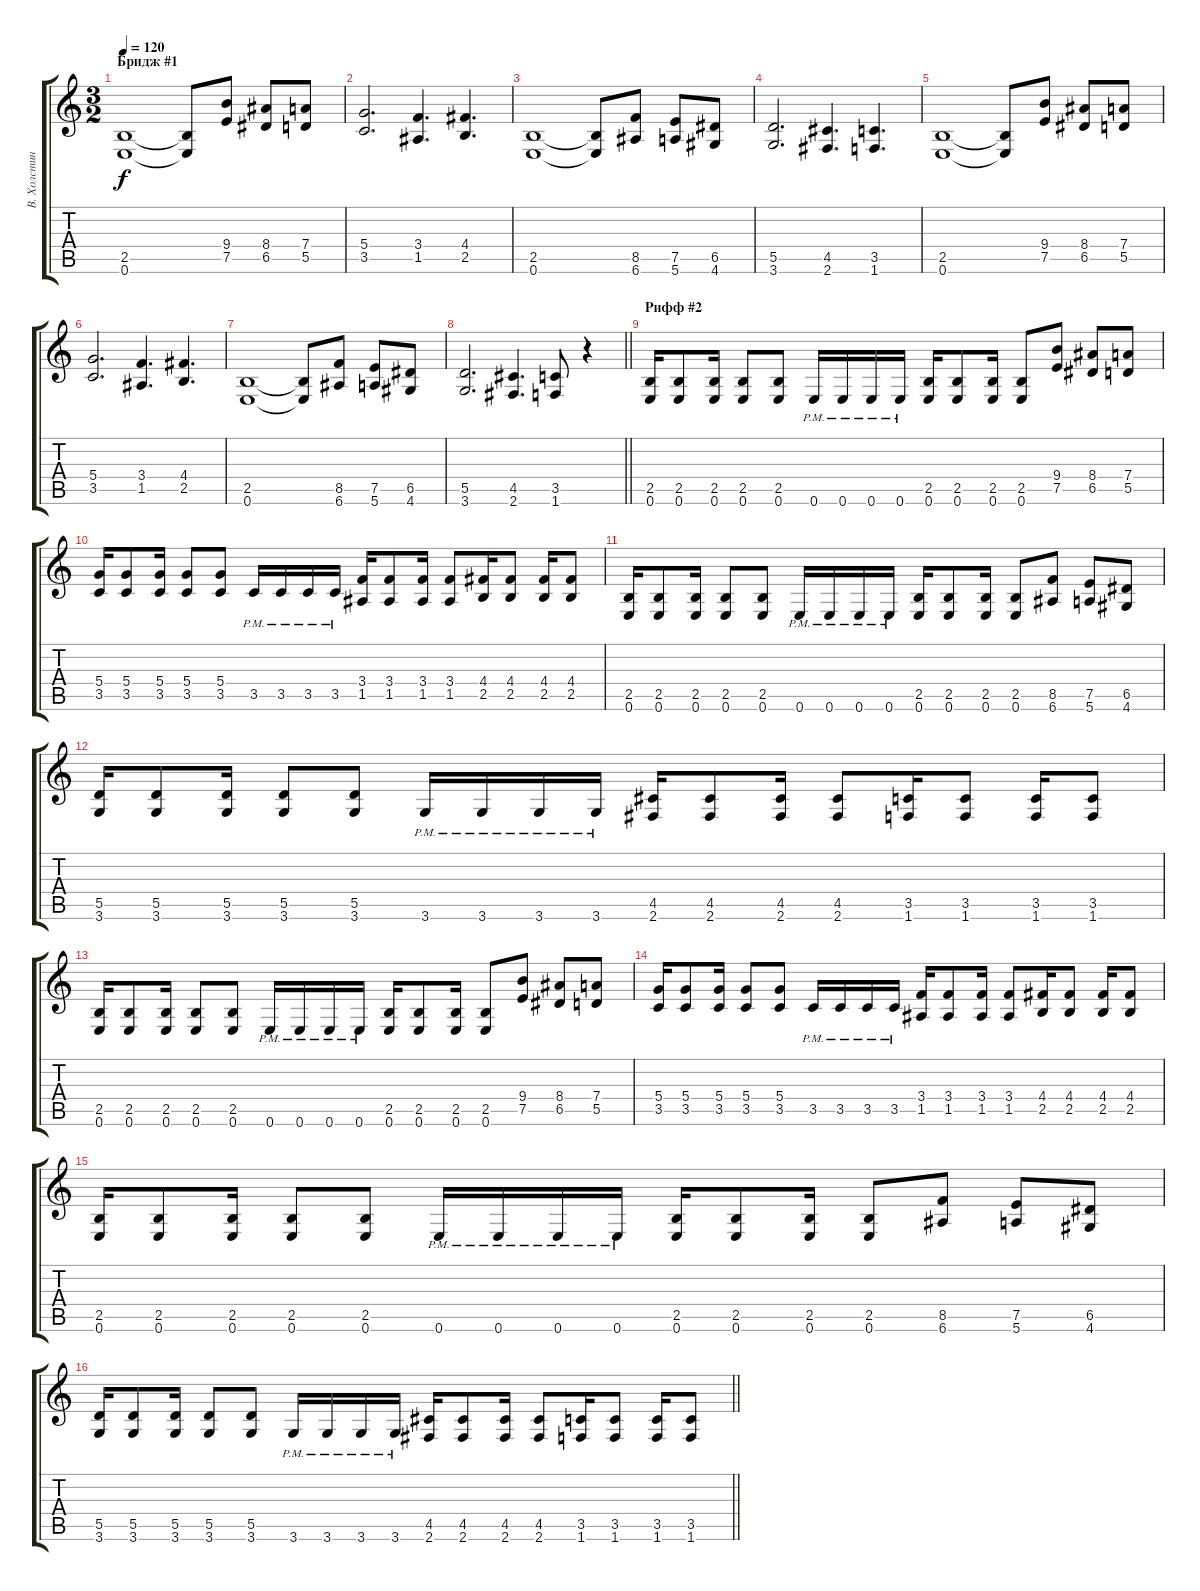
\track ("В. Холстинин" "В. Холстин") {instrument distortionguitar}
\staff {score tabs}
\tuning (E4 B3 G3 D3 A2 E2) {hide}
\ts (3 2)
\section ("" "Бридж #1")
\tempo 120
\clef g2
\ks c
(2.5 0.6).1{dy f} (2.5{t} 0.6{t}).8 (9.4 7.5).8 (8.4 6.5).8 (7.4 5.5).8 |
(5.4 3.5).2{d} (3.4 1.5).4{d} (4.4 2.5).4{d} |
(2.5 0.6).1 (2.5{t} 0.6{t}).8 (8.5 6.6).8 (7.5 5.6).8 (6.5 4.6).8 |
(5.5 3.6).2{d} (4.5 2.6).4{d} (3.5 1.6).4{d} |
(2.5 0.6).1 (2.5{t} 0.6{t}).8 (9.4 7.5).8 (8.4 6.5).8 (7.4 5.5).8 |
(5.4 3.5).2{d} (3.4 1.5).4{d} (4.4 2.5).4{d} |
(2.5 0.6).1 (2.5{t} 0.6{t}).8 (8.5 6.6).8 (7.5 5.6).8 (6.5 4.6).8 |
\barLineRight lightlight
(5.5 3.6).2{d} (4.5 2.6).4{d} (3.5 1.6).8 r.4 |
\section ("" "Рифф #2")
(2.5 0.6).16 (2.5 0.6).8 (2.5 0.6).16 (2.5 0.6).8 (2.5 0.6).8 0.6{pm}.16 0.6{pm}.16 0.6{pm}.16 0.6{pm}.16 (2.5 0.6).16 (2.5 0.6).8 (2.5 0.6).16 (2.5 0.6).8 (9.4 7.5).8 (8.4 6.5).8 (7.4 5.5).8 |
(5.4 3.5).16 (5.4 3.5).8 (5.4 3.5).16 (5.4 3.5).8 (5.4 3.5).8 3.5{pm}.16 3.5{pm}.16 3.5{pm}.16 3.5{pm}.16 (3.4 1.5).16 (3.4 1.5).8 (3.4 1.5).16 (3.4 1.5).8 (4.4 2.5).16 (4.4 2.5).8 (4.4 2.5).16 (4.4 2.5).8 |
(2.5 0.6).16 (2.5 0.6).8 (2.5 0.6).16 (2.5 0.6).8 (2.5 0.6).8 0.6{pm}.16 0.6{pm}.16 0.6{pm}.16 0.6{pm}.16 (2.5 0.6).16 (2.5 0.6).8 (2.5 0.6).16 (2.5 0.6).8 (8.5 6.6).8 (7.5 5.6).8 (6.5 4.6).8 |
(5.5 3.6).16 (5.5 3.6).8 (5.5 3.6).16 (5.5 3.6).8 (5.5 3.6).8 3.6{pm}.16 3.6{pm}.16 3.6{pm}.16 3.6{pm}.16 (4.5 2.6).16 (4.5 2.6).8 (4.5 2.6).16 (4.5 2.6).8 (3.5 1.6).16 (3.5 1.6).8 (3.5 1.6).16 (3.5 1.6).8 |
(2.5 0.6).16 (2.5 0.6).8 (2.5 0.6).16 (2.5 0.6).8 (2.5 0.6).8 0.6{pm}.16 0.6{pm}.16 0.6{pm}.16 0.6{pm}.16 (2.5 0.6).16 (2.5 0.6).8 (2.5 0.6).16 (2.5 0.6).8 (9.4 7.5).8 (8.4 6.5).8 (7.4 5.5).8 |
(5.4 3.5).16 (5.4 3.5).8 (5.4 3.5).16 (5.4 3.5).8 (5.4 3.5).8 3.5{pm}.16 3.5{pm}.16 3.5{pm}.16 3.5{pm}.16 (3.4 1.5).16 (3.4 1.5).8 (3.4 1.5).16 (3.4 1.5).8 (4.4 2.5).16 (4.4 2.5).8 (4.4 2.5).16 (4.4 2.5).8 |
(2.5 0.6).16 (2.5 0.6).8 (2.5 0.6).16 (2.5 0.6).8 (2.5 0.6).8 0.6{pm}.16 0.6{pm}.16 0.6{pm}.16 0.6{pm}.16 (2.5 0.6).16 (2.5 0.6).8 (2.5 0.6).16 (2.5 0.6).8 (8.5 6.6).8 (7.5 5.6).8 (6.5 4.6).8 |
\barLineRight lightlight
(5.5 3.6).16 (5.5 3.6).8 (5.5 3.6).16 (5.5 3.6).8 (5.5 3.6).8 3.6{pm}.16 3.6{pm}.16 3.6{pm}.16 3.6{pm}.16 (4.5 2.6).16 (4.5 2.6).8 (4.5 2.6).16 (4.5 2.6).8 (3.5 1.6).16 (3.5 1.6).8 (3.5 1.6).16 (3.5 1.6).8
